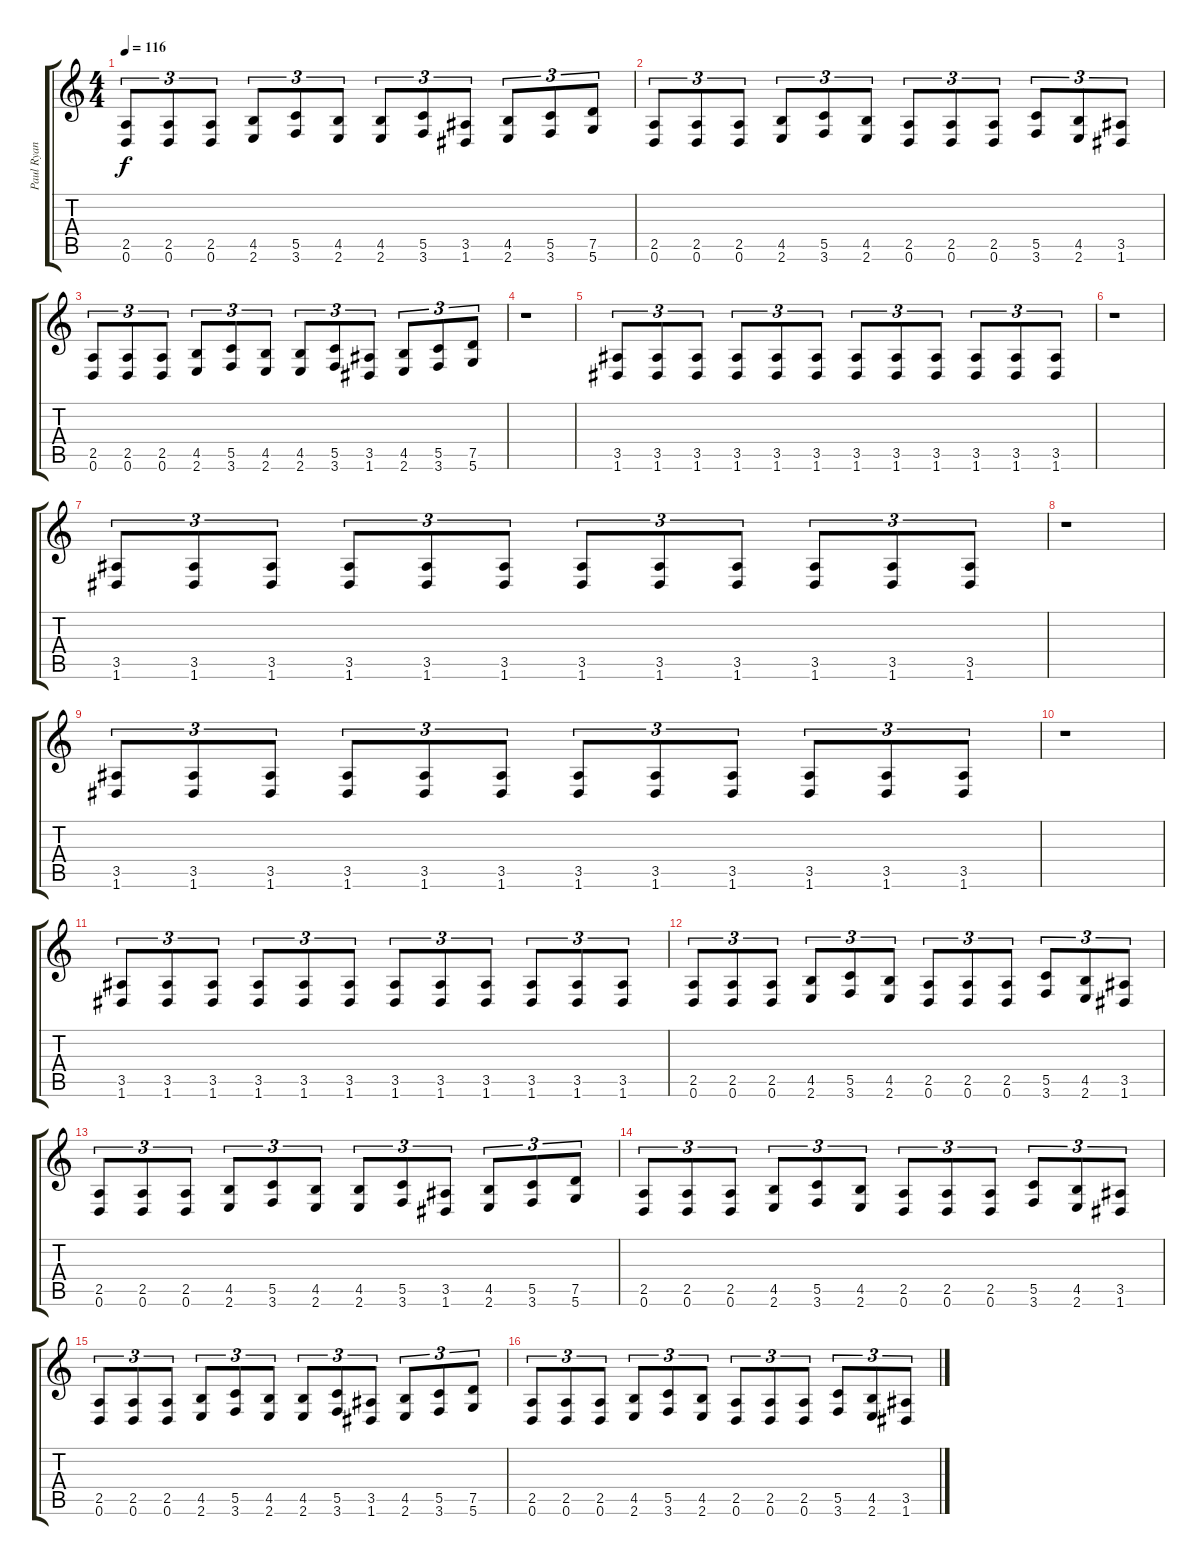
\track ("Paul Ryan" "Paul Ryan") {instrument distortionguitar}
\staff {score tabs}
\tuning (D4 A3 F3 C3 G2 D2) {hide}
\ts (4 4)
\tempo 116
\clef g2
\ks c
(2.5 0.6).8{tu (3 2) dy f} (2.5 0.6).8{tu (3 2)} (2.5 0.6).8{tu (3 2)} (4.5 2.6).8{tu (3 2)} (5.5 3.6).8{tu (3 2)} (4.5 2.6).8{tu (3 2)} (4.5 2.6).8{tu (3 2)} (5.5 3.6).8{tu (3 2)} (3.5 1.6).8{tu (3 2)} (4.5 2.6).8{tu (3 2)} (5.5 3.6).8{tu (3 2)} (7.5 5.6).8{tu (3 2)} |
(2.5 0.6).8{tu (3 2)} (2.5 0.6).8{tu (3 2)} (2.5 0.6).8{tu (3 2)} (4.5 2.6).8{tu (3 2)} (5.5 3.6).8{tu (3 2)} (4.5 2.6).8{tu (3 2)} (2.5 0.6).8{tu (3 2)} (2.5 0.6).8{tu (3 2)} (2.5 0.6).8{tu (3 2)} (5.5 3.6).8{tu (3 2)} (4.5 2.6).8{tu (3 2)} (3.5 1.6).8{tu (3 2)} |
(2.5 0.6).8{tu (3 2)} (2.5 0.6).8{tu (3 2)} (2.5 0.6).8{tu (3 2)} (4.5 2.6).8{tu (3 2)} (5.5 3.6).8{tu (3 2)} (4.5 2.6).8{tu (3 2)} (4.5 2.6).8{tu (3 2)} (5.5 3.6).8{tu (3 2)} (3.5 1.6).8{tu (3 2)} (4.5 2.6).8{tu (3 2)} (5.5 3.6).8{tu (3 2)} (7.5 5.6).8{tu (3 2)} |
r.1 |
(3.5 1.6).8{tu (3 2)} (3.5 1.6).8{tu (3 2)} (3.5 1.6).8{tu (3 2)} (3.5 1.6).8{tu (3 2)} (3.5 1.6).8{tu (3 2)} (3.5 1.6).8{tu (3 2)} (3.5 1.6).8{tu (3 2)} (3.5 1.6).8{tu (3 2)} (3.5 1.6).8{tu (3 2)} (3.5 1.6).8{tu (3 2)} (3.5 1.6).8{tu (3 2)} (3.5 1.6).8{tu (3 2)} |
r.1 |
(3.5 1.6).8{tu (3 2)} (3.5 1.6).8{tu (3 2)} (3.5 1.6).8{tu (3 2)} (3.5 1.6).8{tu (3 2)} (3.5 1.6).8{tu (3 2)} (3.5 1.6).8{tu (3 2)} (3.5 1.6).8{tu (3 2)} (3.5 1.6).8{tu (3 2)} (3.5 1.6).8{tu (3 2)} (3.5 1.6).8{tu (3 2)} (3.5 1.6).8{tu (3 2)} (3.5 1.6).8{tu (3 2)} |
r.1 |
(3.5 1.6).8{tu (3 2)} (3.5 1.6).8{tu (3 2)} (3.5 1.6).8{tu (3 2)} (3.5 1.6).8{tu (3 2)} (3.5 1.6).8{tu (3 2)} (3.5 1.6).8{tu (3 2)} (3.5 1.6).8{tu (3 2)} (3.5 1.6).8{tu (3 2)} (3.5 1.6).8{tu (3 2)} (3.5 1.6).8{tu (3 2)} (3.5 1.6).8{tu (3 2)} (3.5 1.6).8{tu (3 2)} |
r.1 |
(3.5 1.6).8{tu (3 2)} (3.5 1.6).8{tu (3 2)} (3.5 1.6).8{tu (3 2)} (3.5 1.6).8{tu (3 2)} (3.5 1.6).8{tu (3 2)} (3.5 1.6).8{tu (3 2)} (3.5 1.6).8{tu (3 2)} (3.5 1.6).8{tu (3 2)} (3.5 1.6).8{tu (3 2)} (3.5 1.6).8{tu (3 2)} (3.5 1.6).8{tu (3 2)} (3.5 1.6).8{tu (3 2)} |
(2.5 0.6).8{tu (3 2)} (2.5 0.6).8{tu (3 2)} (2.5 0.6).8{tu (3 2)} (4.5 2.6).8{tu (3 2)} (5.5 3.6).8{tu (3 2)} (4.5 2.6).8{tu (3 2)} (2.5 0.6).8{tu (3 2)} (2.5 0.6).8{tu (3 2)} (2.5 0.6).8{tu (3 2)} (5.5 3.6).8{tu (3 2)} (4.5 2.6).8{tu (3 2)} (3.5 1.6).8{tu (3 2)} |
(2.5 0.6).8{tu (3 2)} (2.5 0.6).8{tu (3 2)} (2.5 0.6).8{tu (3 2)} (4.5 2.6).8{tu (3 2)} (5.5 3.6).8{tu (3 2)} (4.5 2.6).8{tu (3 2)} (4.5 2.6).8{tu (3 2)} (5.5 3.6).8{tu (3 2)} (3.5 1.6).8{tu (3 2)} (4.5 2.6).8{tu (3 2)} (5.5 3.6).8{tu (3 2)} (7.5 5.6).8{tu (3 2)} |
(2.5 0.6).8{tu (3 2)} (2.5 0.6).8{tu (3 2)} (2.5 0.6).8{tu (3 2)} (4.5 2.6).8{tu (3 2)} (5.5 3.6).8{tu (3 2)} (4.5 2.6).8{tu (3 2)} (2.5 0.6).8{tu (3 2)} (2.5 0.6).8{tu (3 2)} (2.5 0.6).8{tu (3 2)} (5.5 3.6).8{tu (3 2)} (4.5 2.6).8{tu (3 2)} (3.5 1.6).8{tu (3 2)} |
(2.5 0.6).8{tu (3 2)} (2.5 0.6).8{tu (3 2)} (2.5 0.6).8{tu (3 2)} (4.5 2.6).8{tu (3 2)} (5.5 3.6).8{tu (3 2)} (4.5 2.6).8{tu (3 2)} (4.5 2.6).8{tu (3 2)} (5.5 3.6).8{tu (3 2)} (3.5 1.6).8{tu (3 2)} (4.5 2.6).8{tu (3 2)} (5.5 3.6).8{tu (3 2)} (7.5 5.6).8{tu (3 2)} |
(2.5 0.6).8{tu (3 2)} (2.5 0.6).8{tu (3 2)} (2.5 0.6).8{tu (3 2)} (4.5 2.6).8{tu (3 2)} (5.5 3.6).8{tu (3 2)} (4.5 2.6).8{tu (3 2)} (2.5 0.6).8{tu (3 2)} (2.5 0.6).8{tu (3 2)} (2.5 0.6).8{tu (3 2)} (5.5 3.6).8{tu (3 2)} (4.5 2.6).8{tu (3 2)} (3.5 1.6).8{tu (3 2)}
